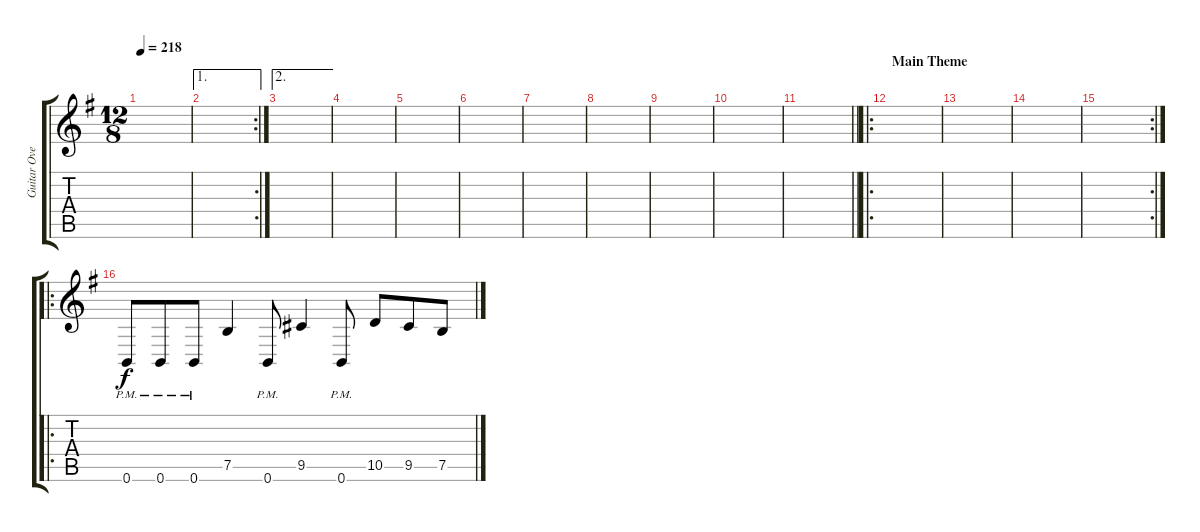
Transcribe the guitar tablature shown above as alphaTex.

\track ("Guitar Overdub" "Guitar Ove") {instrument distortionguitar}
\staff {score tabs}
\tuning (B3 Gb3 D3 A2 E2 B1) {hide}
\ts (12 8)
\tempo 218
\clef g2
\ks eminor
|
\ae 1
\rc 2
|
\ae 2
|
|
|
|
|
|
|
|
\barLineRight lightlight
|
\ro
\section ("" "Main Theme")
|
|
|
\rc 2
|
\ro
0.6{pm}.8 0.6{pm}.8 0.6{pm}.8 7.5.4 0.6{pm}.8 9.5.4 0.6{pm}.8 10.5.8 9.5.8 7.5.8
